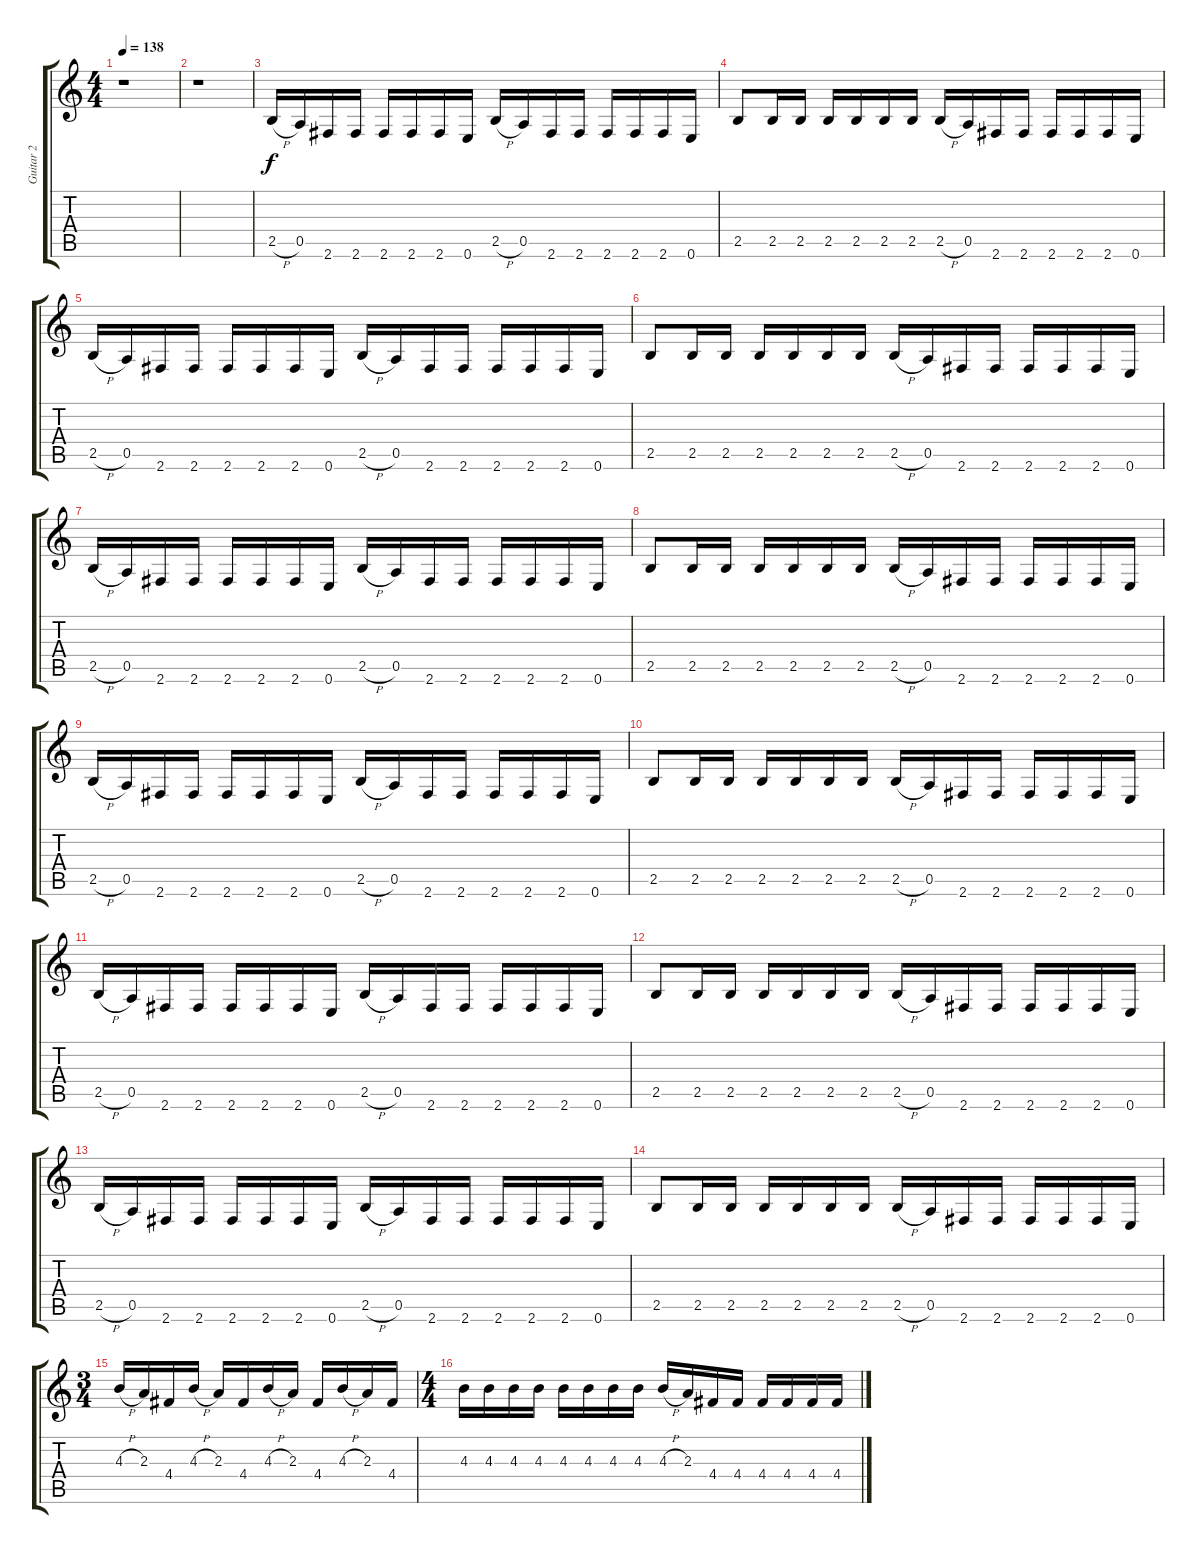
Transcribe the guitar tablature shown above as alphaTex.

\track ("Guitar 2" "Guitar 2") {instrument overdrivenguitar}
\staff {score tabs}
\tuning (E4 B3 G3 D3 A2 E2) {hide}
\ts (4 4)
\tempo 138
\clef g2
\ks c
r.1{dy f instrument overdrivenguitar} |
r.1 |
2.5{h}.16 0.5.16 2.6.16 2.6.16 2.6.16 2.6.16 2.6.16 0.6.16 2.5{h}.16 0.5.16 2.6.16 2.6.16 2.6.16 2.6.16 2.6.16 0.6.16 |
2.5.8 2.5.16 2.5.16 2.5.16 2.5.16 2.5.16 2.5.16 2.5{h}.16 0.5.16 2.6.16 2.6.16 2.6.16 2.6.16 2.6.16 0.6.16 |
2.5{h}.16 0.5.16 2.6.16 2.6.16 2.6.16 2.6.16 2.6.16 0.6.16 2.5{h}.16 0.5.16 2.6.16 2.6.16 2.6.16 2.6.16 2.6.16 0.6.16 |
2.5.8 2.5.16 2.5.16 2.5.16 2.5.16 2.5.16 2.5.16 2.5{h}.16 0.5.16 2.6.16 2.6.16 2.6.16 2.6.16 2.6.16 0.6.16 |
2.5{h}.16 0.5.16 2.6.16 2.6.16 2.6.16 2.6.16 2.6.16 0.6.16 2.5{h}.16 0.5.16 2.6.16 2.6.16 2.6.16 2.6.16 2.6.16 0.6.16 |
2.5.8 2.5.16 2.5.16 2.5.16 2.5.16 2.5.16 2.5.16 2.5{h}.16 0.5.16 2.6.16 2.6.16 2.6.16 2.6.16 2.6.16 0.6.16 |
2.5{h}.16 0.5.16 2.6.16 2.6.16 2.6.16 2.6.16 2.6.16 0.6.16 2.5{h}.16 0.5.16 2.6.16 2.6.16 2.6.16 2.6.16 2.6.16 0.6.16 |
2.5.8 2.5.16 2.5.16 2.5.16 2.5.16 2.5.16 2.5.16 2.5{h}.16 0.5.16 2.6.16 2.6.16 2.6.16 2.6.16 2.6.16 0.6.16 |
2.5{h}.16 0.5.16 2.6.16 2.6.16 2.6.16 2.6.16 2.6.16 0.6.16 2.5{h}.16 0.5.16 2.6.16 2.6.16 2.6.16 2.6.16 2.6.16 0.6.16 |
2.5.8 2.5.16 2.5.16 2.5.16 2.5.16 2.5.16 2.5.16 2.5{h}.16 0.5.16 2.6.16 2.6.16 2.6.16 2.6.16 2.6.16 0.6.16 |
2.5{h}.16 0.5.16 2.6.16 2.6.16 2.6.16 2.6.16 2.6.16 0.6.16 2.5{h}.16 0.5.16 2.6.16 2.6.16 2.6.16 2.6.16 2.6.16 0.6.16 |
2.5.8 2.5.16 2.5.16 2.5.16 2.5.16 2.5.16 2.5.16 2.5{h}.16 0.5.16 2.6.16 2.6.16 2.6.16 2.6.16 2.6.16 0.6.16 |
\ts (3 4)
4.3{h}.16 2.3.16 4.4.16 4.3{h}.16 2.3.16 4.4.16 4.3{h}.16 2.3.16 4.4.16 4.3{h}.16 2.3.16 4.4.16 |
\ts (4 4)
4.3.16 4.3.16 4.3.16 4.3.16 4.3.16 4.3.16 4.3.16 4.3.16 4.3{h}.16 2.3.16 4.4.16 4.4.16 4.4.16 4.4.16 4.4.16 4.4.16
